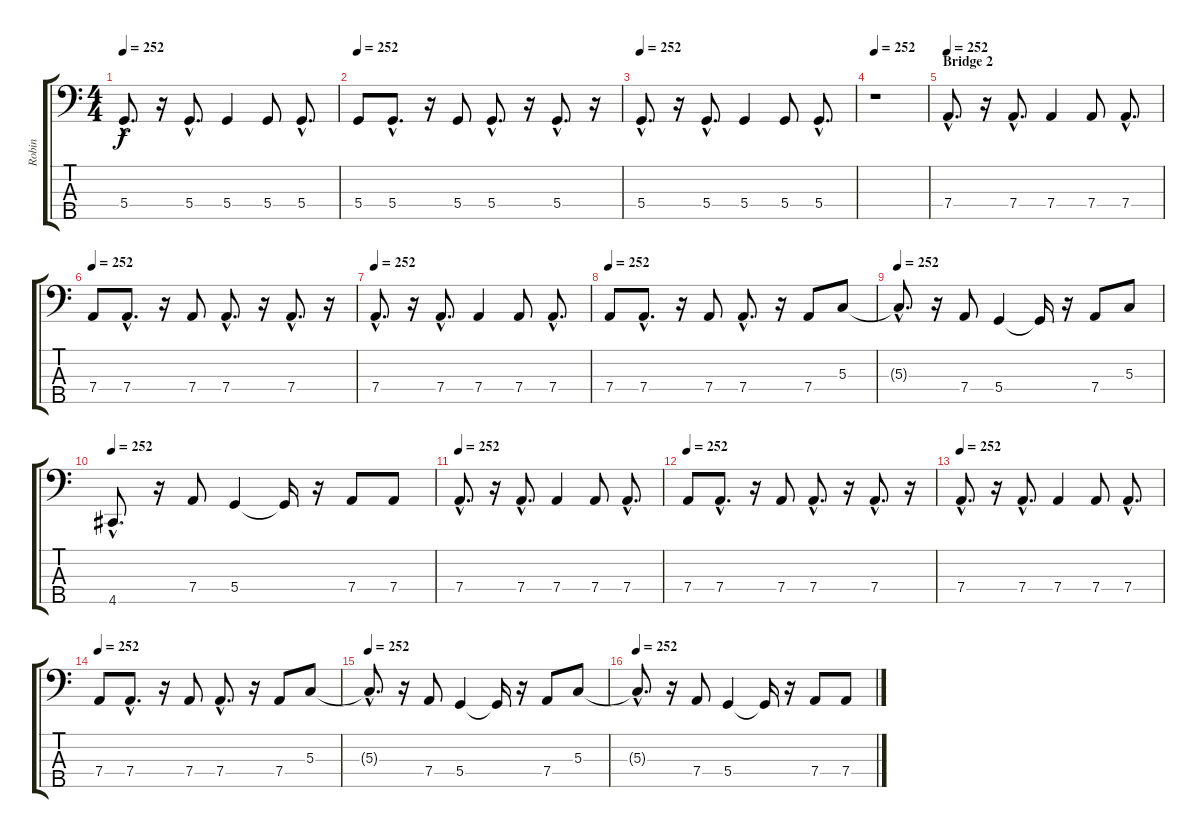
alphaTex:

\track ("Robin" "Robin") {instrument electricbassfinger}
\staff {score tabs}
\tuning (F2 C2 G1 D1 A0) {hide}
\ts (4 4)
\tempo 252
\clef f4
\ks c
5.4{hac}.8{d dy f} r.16 5.4{hac}.8{d} 5.4.4 5.4.8 5.4{hac}.8{d} |
\tempo 252
5.4.8 5.4{hac}.8{d} r.16 5.4.8 5.4{hac}.8{d} r.16 5.4{hac}.8{d} r.16 |
\tempo 252
5.4{hac}.8{d} r.16 5.4{hac}.8{d} 5.4.4 5.4.8 5.4{hac}.8{d} |
\tempo 252
r.1 |
\section ("" "Bridge 2")
\tempo 252
7.4{hac}.8{d} r.16 7.4{hac}.8{d} 7.4.4 7.4.8 7.4{hac}.8{d} |
\tempo 252
7.4.8 7.4{hac}.8{d} r.16 7.4.8 7.4{hac}.8{d} r.16 7.4{hac}.8{d} r.16 |
\tempo 252
7.4{hac}.8{d} r.16 7.4{hac}.8{d} 7.4.4 7.4.8 7.4{hac}.8{d} |
\tempo 252
7.4.8 7.4{hac}.8{d} r.16 7.4.8 7.4{hac}.8{d} r.16 7.4.8 5.3.8 |
\tempo 252
5.3{hac t}.8{d} r.16 7.4.8 5.4.4 5.4{t}.16 r.16 7.4.8 5.3.8 |
\tempo 252
4.5{hac}.8{d} r.16 7.4.8 5.4.4 5.4{t}.16 r.16 7.4.8 7.4.8 |
\tempo 252
7.4{hac}.8{d} r.16 7.4{hac}.8{d} 7.4.4 7.4.8 7.4{hac}.8{d} |
\tempo 252
7.4.8 7.4{hac}.8{d} r.16 7.4.8 7.4{hac}.8{d} r.16 7.4{hac}.8{d} r.16 |
\tempo 252
7.4{hac}.8{d} r.16 7.4{hac}.8{d} 7.4.4 7.4.8 7.4{hac}.8{d} |
\tempo 252
7.4.8 7.4{hac}.8{d} r.16 7.4.8 7.4{hac}.8{d} r.16 7.4.8 5.3.8 |
\tempo 252
5.3{hac t}.8{d} r.16 7.4.8 5.4.4 5.4{t}.16 r.16 7.4.8 5.3.8 |
\tempo 252
5.3{hac t}.8{d} r.16 7.4.8 5.4.4 5.4{t}.16 r.16 7.4.8 7.4.8
